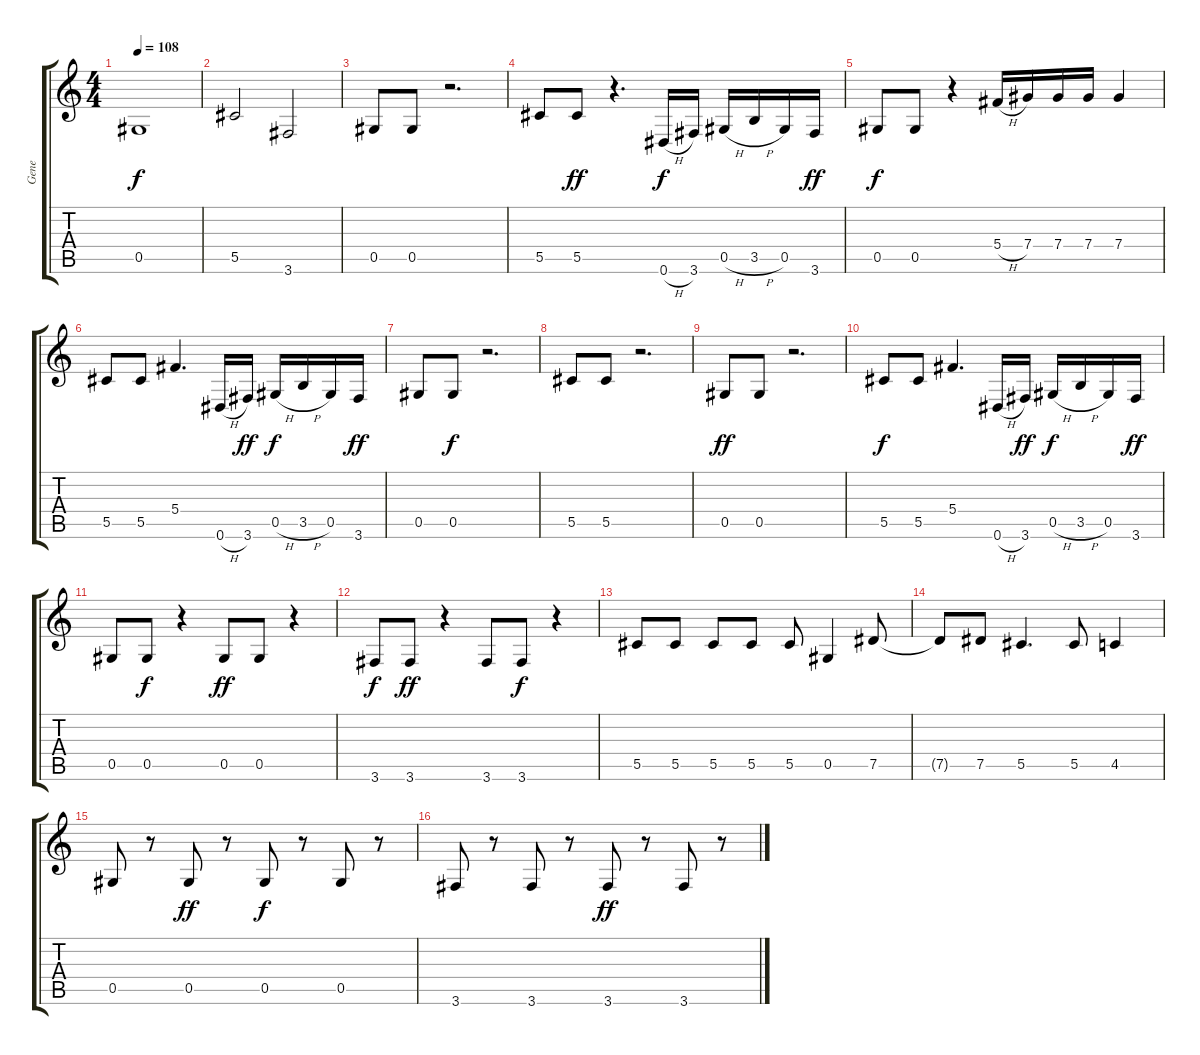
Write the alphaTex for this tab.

\track ("Gene" "Gene") {instrument electricbasspick}
\staff {score tabs}
\tuning (Eb4 Bb3 Gb3 Db3 Ab2 Eb2) {hide}
\ts (4 4)
\tempo 108
\clef g2
\ks c
0.5.1{dy f} |
5.5.2 3.6.2 |
0.5.8 0.5.8 r.2{d} |
5.5.8 5.5.8{dy ff} r.4{d} 0.6{h}.16{dy f} 3.6.16 0.5{h}.16 3.5{h}.16 0.5.16 3.6.16{dy ff} |
0.5.8{dy f} 0.5.8 r.4 5.4{h}.16 7.4.16 7.4.16 7.4.16 7.4.4 |
5.5.8 5.5.8 5.4.4{d} 0.6{h}.16 3.6.16{dy ff} 0.5{h}.16{dy f} 3.5{h}.16 0.5.16 3.6.16{dy ff} |
0.5.8 0.5.8{dy f} r.2{d} |
5.5.8 5.5.8 r.2{d} |
0.5.8{dy ff} 0.5.8 r.2{d} |
5.5.8{dy f} 5.5.8 5.4.4{d} 0.6{h}.16 3.6.16{dy ff} 0.5{h}.16{dy f} 3.5{h}.16 0.5.16 3.6.16{dy ff} |
0.5.8 0.5.8{dy f} r.4 0.5.8{dy ff} 0.5.8 r.4 |
3.6.8{dy f} 3.6.8{dy ff} r.4 3.6.8 3.6.8{dy f} r.4 |
5.5.8 5.5.8 5.5.8 5.5.8 5.5.8 0.5.4 7.5.8 |
7.5{t}.8 7.5.8 5.5.4{d} 5.5.8 4.5.4 |
0.5.8 r.8 0.5.8{dy ff} r.8 0.5.8{dy f} r.8 0.5.8 r.8 |
3.6.8 r.8 3.6.8 r.8 3.6.8{dy ff} r.8 3.6.8 r.8
